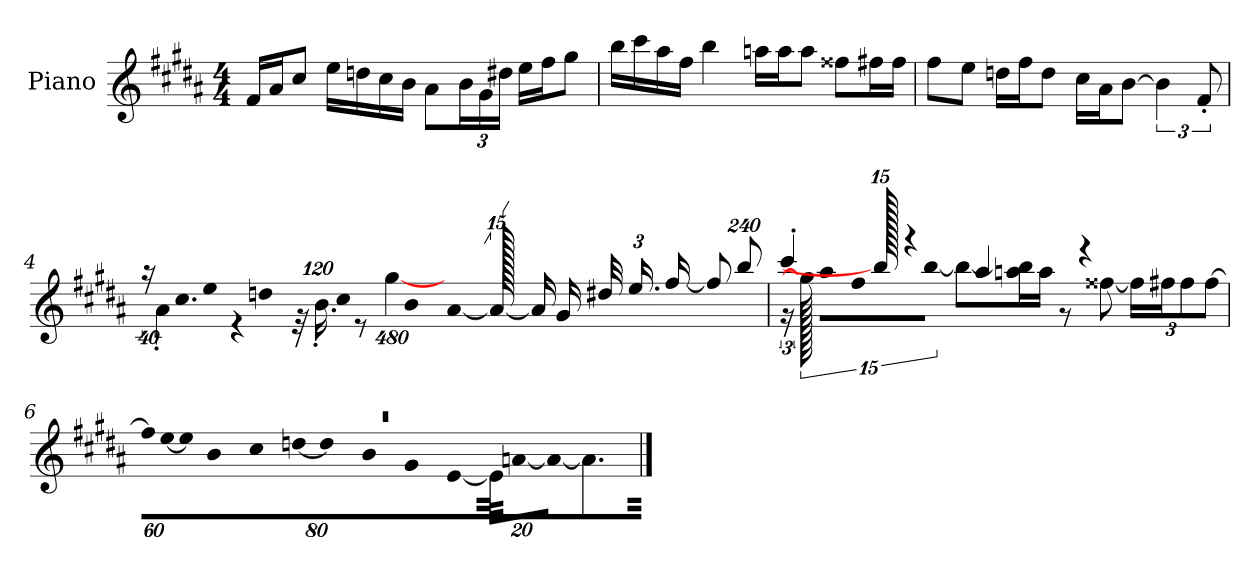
**kern
*part1
*staff1
*I"Piano
*I'P-no
*clefG2
*k[f#c#g#d#a#]
*M4/4
*MM90
=1
16f#/LL
16a#/J
8cc#/J
16ee\LL
16ddn\
16cc#\
16b\JJ
8a#\L
*Xbrackettup
24b\L
24g#\
24dd#X\JJ
16ee\LL
16ff#\J
8gg#\J
=2
16bb\LL
16ccc#\
16aa#\
16ff#\JJ
4bb\
16aan\LL
16aa\J
8aa\J
8ff##X\L
16ff#X\L
16ff#\JJ
!!LO:LB:g=z
=3
8ff#\L
8ee\J
16ddn\LL
16ff#\J
8dd\J
16cc#\LL
16a#\J
[8b\J
*brackettup
6b\]
12f#'/
=4
!LO:N:vis=32
*^
640%23r	1920ryy
.	4a#'\
!LO:N:vis=16.	!
960%103cc#/LL	.
!LO:N:vis=16	!
1920%137ee/	.
!LO:N:vis=16	!
1920%137ddn/	.
.	4r
!LO:N:vis=16	!
1920%137cc#/	.
!LO:N:vis=32	!
640%23b/K	.
[384%41a#/J	.
1920a#/_	.
16a#/LL]	32r
.	16.b'\
16g#/	.
*Xbrackettup	*
48dd#X/K	8r
24.ee/	.
[24ff#/JJ	.
8ff#/L]	[1920%479gg#\
[1920%239bb/J	.
!!LO:LB:g=z	!!
=5	=5
*	*brackettup
4ccc#'/	24r
.	1920gg#\]
.	24aa#\KL
.	12ff#\
.	[12bb\J
1920bb/]	.
4r	8bb\L_
.	16aan\ 16bb\]L
.	16aa\JJ
4aa/	8r
.	[8ff##X\
*	*Xbrackettup
4r	24ff##\LL]
.	24ff#X\J
.	12ff#\
.	[12ff#\J
=6	=6
!	!LO:N:vis=32
1r	1920%53ff#\LLL]
!	!LO:N:vis=32
.	[1920%53ee\JJ
!	!LO:N:vis=8
.	640%71ee\]
!	!LO:N:vis=16
.	1920%107b\L
!	!LO:N:vis=16
.	1920%107cc#\J
!	!LO:N:vis=8
.	[640%71ddn\
!	!LO:N:vis=32
.	1920%53dd\LL]
!	!LO:N:vis=32
.	1920%53b\J
!	!LO:N:vis=16
.	1920%107g#\JJ
.	[1920e\
.	640%13e\LLL]
.	[48an\JJ
.	12a\J_
.	4.a\]
.	1920ryy
*v	*v
==
*-
